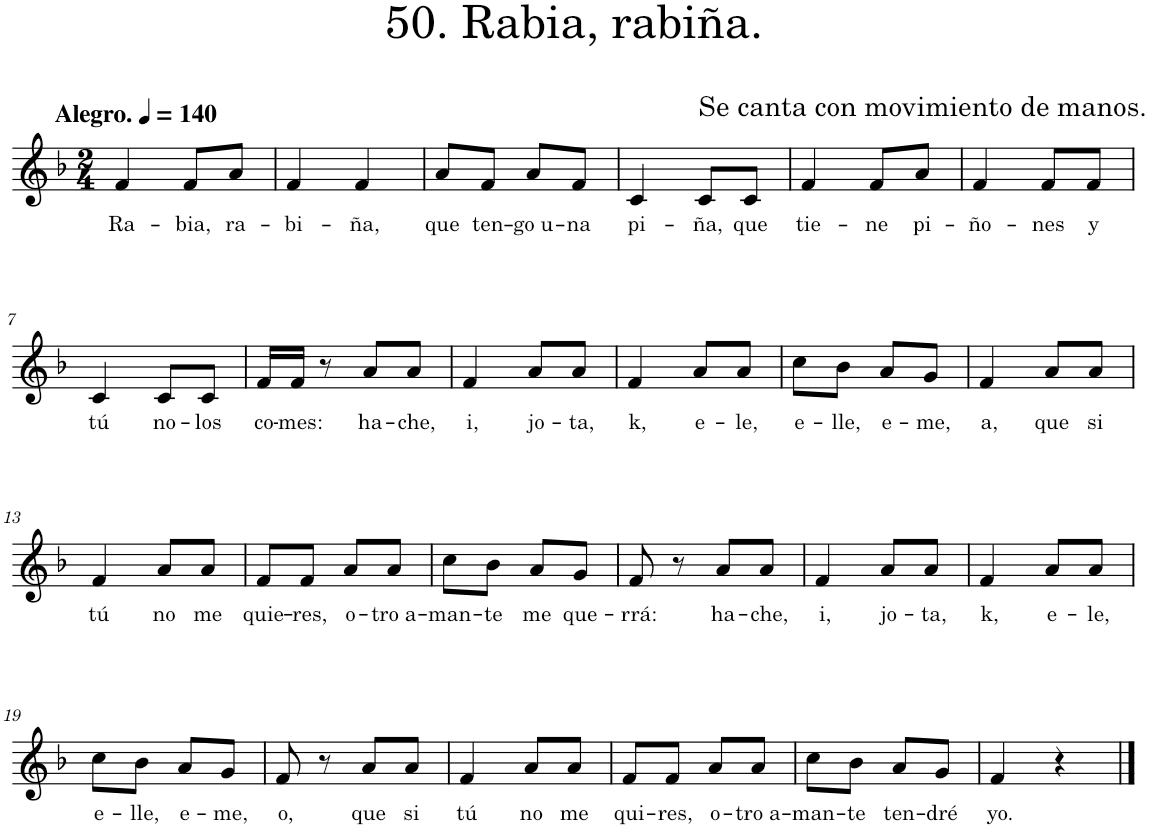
**kern	**text
*part1	*part1
*staff1	*staff1
*I"Piano	*
*I'Pno.	*
*clefG2	*
*k[b-]	*
*M2/4	*
*MM140	*
=1	=1
!LO:TX:a:B:t=Alegro.	!
!	!LO:LY:b
4f/	Ra-
!	!LO:LY:b
8f/L	-bia,
!	!LO:LY:b
8a/J	ra-
=2	=2
!	!LO:LY:b
4f/	-bi-
!	!LO:LY:b
4f/	-ña,
=3	=3
!	!LO:LY:b
8a/L	que
!	!LO:LY:b
8f/J	ten-
!	!LO:LY:b
8a/L	-go u-
!	!LO:LY:b
8f/J	-na
=4	=4
!	!LO:LY:b
4c/	pi-
!	!LO:LY:b
8c/L	-ña,
!	!LO:LY:b
8c/J	que
=5	=5
!LO:TX:a:t=Se canta con movimiento de manos.	!
!	!LO:LY:b
4f/	tie-
!	!LO:LY:b
8f/L	-ne
!	!LO:LY:b
8a/J	pi-
=6	=6
!	!LO:LY:b
4f/	-ño-
!	!LO:LY:b
8f/L	-nes
!	!LO:LY:b
8f/J	y
!!LO:LB:g=z
=7	=7
!	!LO:LY:b
4c/	tú
!	!LO:LY:b
8c/L	no-
!	!LO:LY:b
8c/J	-los
=8	=8
!	!LO:LY:b
16f/LL	co-
!	!LO:LY:b
16f/JJ	-mes:
8r	.
!	!LO:LY:b
8a/L	ha-
!	!LO:LY:b
8a/J	-che,
=9	=9
!	!LO:LY:b
4f/	i,
!	!LO:LY:b
8a/L	jo-
!	!LO:LY:b
8a/J	-ta,
=10	=10
!	!LO:LY:b
4f/	k,
!	!LO:LY:b
8a/L	e-
!	!LO:LY:b
8a/J	-le,
=11	=11
!	!LO:LY:b
8cc\L	e-
!	!LO:LY:b
8b-\J	-lle,
!	!LO:LY:b
8a/L	e-
!	!LO:LY:b
8g/J	-me,
=12	=12
!	!LO:LY:b
4f/	a,
!	!LO:LY:b
8a/L	que
!	!LO:LY:b
8a/J	si
!!LO:LB:g=z
=13	=13
!	!LO:LY:b
4f/	tú
!	!LO:LY:b
8a/L	no
!	!LO:LY:b
8a/J	me
=14	=14
!	!LO:LY:b
8f/L	quie-
!	!LO:LY:b
8f/J	-res,
!	!LO:LY:b
8a/L	o-
!	!LO:LY:b
8a/J	-tro a-
=15	=15
!	!LO:LY:b
8cc\L	-man-
!	!LO:LY:b
8b-\J	-te
!	!LO:LY:b
8a/L	me
!	!LO:LY:b
8g/J	que-
=16	=16
!	!LO:LY:b
8f/	-rrá:
8r	.
!	!LO:LY:b
8a/L	ha-
!	!LO:LY:b
8a/J	-che,
=17	=17
!	!LO:LY:b
4f/	i,
!	!LO:LY:b
8a/L	jo-
!	!LO:LY:b
8a/J	-ta,
=18	=18
!	!LO:LY:b
4f/	k,
!	!LO:LY:b
8a/L	e-
!	!LO:LY:b
8a/J	-le,
!!LO:LB:g=z
=19	=19
!	!LO:LY:b
8cc\L	e-
!	!LO:LY:b
8b-\J	-lle,
!	!LO:LY:b
8a/L	e-
!	!LO:LY:b
8g/J	-me,
=20	=20
!	!LO:LY:b
8f/	o,
8r	.
!	!LO:LY:b
8a/L	que
!	!LO:LY:b
8a/J	si
=21	=21
!	!LO:LY:b
4f/	tú
!	!LO:LY:b
8a/L	no
!	!LO:LY:b
8a/J	me
=22	=22
!	!LO:LY:b
8f/L	qui-
!	!LO:LY:b
8f/J	-res,
!	!LO:LY:b
8a/L	o-
!	!LO:LY:b
8a/J	-tro a-
=23	=23
!	!LO:LY:b
8cc\L	-man-
!	!LO:LY:b
8b-\J	-te
!	!LO:LY:b
8a/L	ten-
!	!LO:LY:b
8g/J	-dré
=24	=24
!	!LO:LY:b
4f/	yo.
4r	.
==	==
*-	*-
